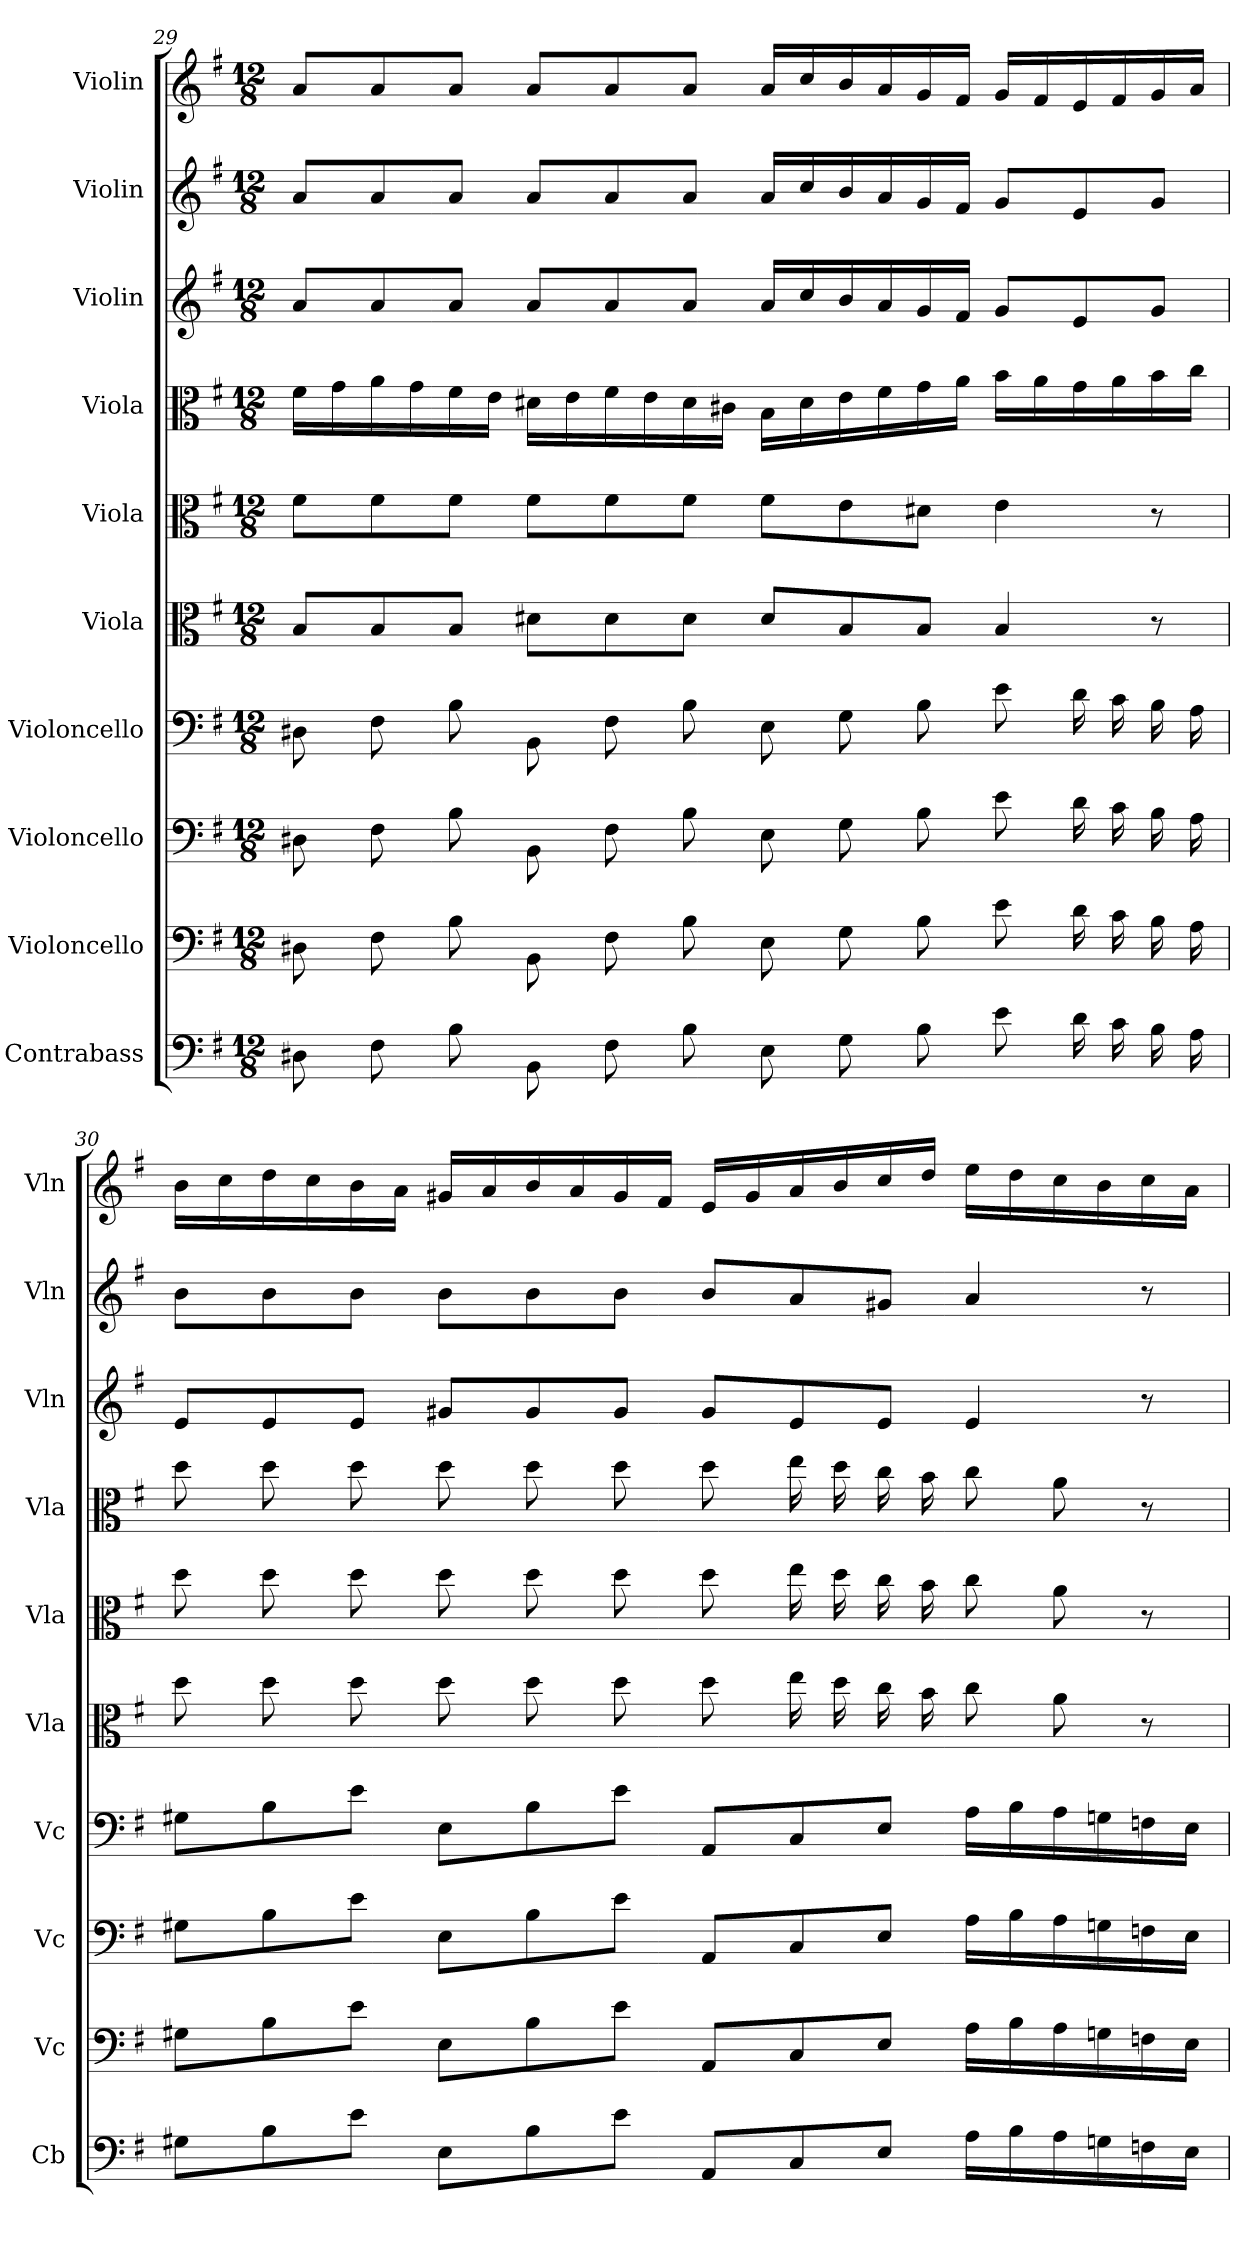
**kern	**kern	**kern	**kern	**kern	**kern	**kern	**kern	**kern	**kern
*part10	*part9	*part8	*part7	*part6	*part5	*part4	*part3	*part2	*part1
*staff10	*staff9	*staff8	*staff7	*staff6	*staff5	*staff4	*staff3	*staff2	*staff1
*I"Contrabass	*I"Violoncello	*I"Violoncello	*I"Violoncello	*I"Viola	*I"Viola	*I"Viola	*I"Violin	*I"Violin	*I"Violin
*I'Cb	*I'Vc	*I'Vc	*I'Vc	*I'Vla	*I'Vla	*I'Vla	*I'Vln	*I'Vln	*I'Vln
*clefF4	*clefF4	*clefF4	*clefF4	*clefC3	*clefC3	*clefC3	*clefG2	*clefG2	*clefG2
*k[f#]	*k[f#]	*k[f#]	*k[f#]	*k[f#]	*k[f#]	*k[f#]	*k[f#]	*k[f#]	*k[f#]
*G:	*G:	*G:	*G:	*G:	*G:	*G:	*G:	*G:	*G:
*M12/8	*M12/8	*M12/8	*M12/8	*M12/8	*M12/8	*M12/8	*M12/8	*M12/8	*M12/8
=29	=29	=29	=29	=29	=29	=29	=29	=29	=29
8D#X\	8D#X\	8D#X\	8D#X\	8B/L	8f#\L	16f#\LL	8a/L	8a/L	8a/L
.	.	.	.	.	.	16g\	.	.	.
8F#\	8F#\	8F#\	8F#\	8B/	8f#\	16a\	8a/	8a/	8a/
.	.	.	.	.	.	16g\	.	.	.
8B\	8B\	8B\	8B\	8B/J	8f#\J	16f#\	8a/J	8a/J	8a/J
.	.	.	.	.	.	16e\JJ	.	.	.
8BB\	8BB\	8BB\	8BB\	8d#X\L	8f#\L	16d#X\LL	8a/L	8a/L	8a/L
.	.	.	.	.	.	16e\	.	.	.
8F#\	8F#\	8F#\	8F#\	8d#\	8f#\	16f#\	8a/	8a/	8a/
.	.	.	.	.	.	16e\	.	.	.
8B\	8B\	8B\	8B\	8d#\J	8f#\J	16d#\	8a/J	8a/J	8a/J
.	.	.	.	.	.	16c#X\JJ	.	.	.
8E\	8E\	8E\	8E\	8d#/L	8f#\L	16B\LL	16a/LL	16a/LL	16a/LL
.	.	.	.	.	.	16d#\	16cc/	16cc/	16cc/
8G\	8G\	8G\	8G\	8B/	8e\	16e\	16b/	16b/	16b/
.	.	.	.	.	.	16f#\	16a/	16a/	16a/
8B\	8B\	8B\	8B\	8B/J	8d#X\J	16g\	16g/	16g/	16g/
.	.	.	.	.	.	16a\JJ	16f#/JJ	16f#/JJ	16f#/JJ
8e\	8e\	8e\	8e\	4B/	4e\	16b\LL	8g/L	8g/L	16g/LL
.	.	.	.	.	.	16a\	.	.	16f#/
16d\	16d\	16d\	16d\	.	.	16g\	8e/	8e/	16e/
16c\	16c\	16c\	16c\	.	.	16a\	.	.	16f#/
16B\	16B\	16B\	16B\	8r	8r	16b\	8g/J	8g/J	16g/
16A\	16A\	16A\	16A\	.	.	16cc\JJ	.	.	16a/JJ
=30	=30	=30	=30	=30	=30	=30	=30	=30	=30
8G#X\L	8G#X\L	8G#X\L	8G#X\L	8dd\	8dd\	8dd\	8e/L	8b\L	16b\LL
.	.	.	.	.	.	.	.	.	16cc\
8B\	8B\	8B\	8B\	8dd\	8dd\	8dd\	8e/	8b\	16dd\
.	.	.	.	.	.	.	.	.	16cc\
8e\J	8e\J	8e\J	8e\J	8dd\	8dd\	8dd\	8e/J	8b\J	16b\
.	.	.	.	.	.	.	.	.	16a\JJ
8E\L	8E\L	8E\L	8E\L	8dd\	8dd\	8dd\	8g#X/L	8b\L	16g#X/LL
.	.	.	.	.	.	.	.	.	16a/
8B\	8B\	8B\	8B\	8dd\	8dd\	8dd\	8g#/	8b\	16b/
.	.	.	.	.	.	.	.	.	16a/
8e\J	8e\J	8e\J	8e\J	8dd\	8dd\	8dd\	8g#/J	8b\J	16g#/
.	.	.	.	.	.	.	.	.	16f#/JJ
8AA/L	8AA/L	8AA/L	8AA/L	8dd\	8dd\	8dd\	8g#/L	8b/L	16e/LL
.	.	.	.	.	.	.	.	.	16g#/
8C/	8C/	8C/	8C/	16ee\	16ee\	16ee\	8e/	8a/	16a/
.	.	.	.	16dd\	16dd\	16dd\	.	.	16b/
8E/J	8E/J	8E/J	8E/J	16cc\	16cc\	16cc\	8e/J	8g#X/J	16cc/
.	.	.	.	16b\	16b\	16b\	.	.	16dd/JJ
16A\LL	16A\LL	16A\LL	16A\LL	8cc\	8cc\	8cc\	4e/	4a/	16ee\LL
16B\	16B\	16B\	16B\	.	.	.	.	.	16dd\
16A\	16A\	16A\	16A\	8a\	8a\	8a\	.	.	16cc\
16Gn\	16Gn\	16Gn\	16Gn\	.	.	.	.	.	16b\
16Fn\	16Fn\	16Fn\	16Fn\	8r	8r	8r	8r	8r	16cc\
16E\JJ	16E\JJ	16E\JJ	16E\JJ	.	.	.	.	.	16a\JJ
=	=	=	=	=	=	=	=	=	=
*-	*-	*-	*-	*-	*-	*-	*-	*-	*-
